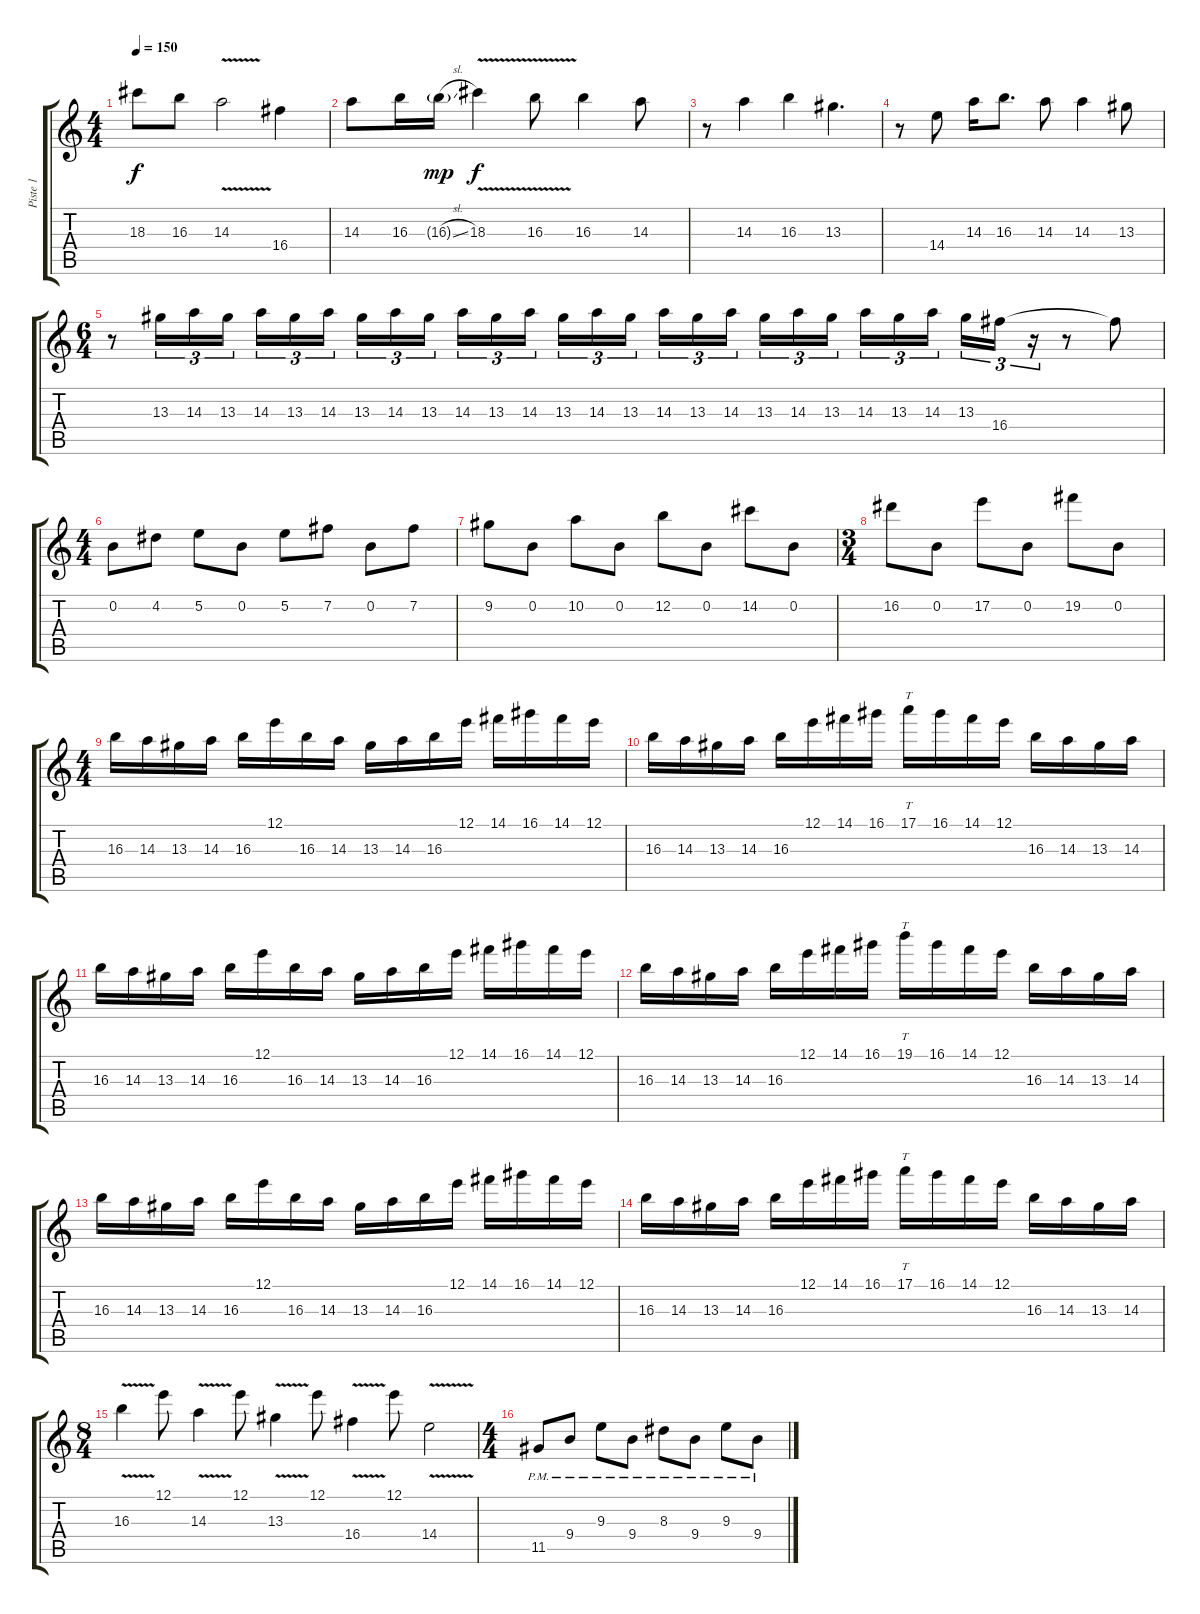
\track ("Piste 1" "Piste 1") {instrument overdrivenguitar}
\staff {score tabs}
\tuning (E4 B3 G3 D3 A2 E2) {hide}
\ts (4 4)
\tempo 150
\clef g2
\ks c
18.3.8{dy f} 16.3.8 14.3{v}.2 16.4.4 |
14.3.8 16.3.16 16.3{sl g}.16{dy mp} 18.3{v}.4{dy f} 16.3{v}.8 16.3.4 14.3.8 |
r.8 14.3.4 16.3.4 13.3.4{d} |
r.8 14.4.8 14.3.16 16.3.8{d} 14.3.8 14.3.4 13.3.8 |
\ts (6 4)
r.8 13.3.16{tu (3 2)} 14.3.16{tu (3 2)} 13.3.16{tu (3 2) beam splitsecondary} 14.3.16{tu (3 2)} 13.3.16{tu (3 2)} 14.3.16{tu (3 2) beam splitsecondary} 13.3.16{tu (3 2)} 14.3.16{tu (3 2)} 13.3.16{tu (3 2) beam splitsecondary} 14.3.16{tu (3 2)} 13.3.16{tu (3 2)} 14.3.16{tu (3 2) beam splitsecondary} 13.3.16{tu (3 2)} 14.3.16{tu (3 2)} 13.3.16{tu (3 2)} 14.3.16{tu (3 2)} 13.3.16{tu (3 2)} 14.3.16{tu (3 2) beam splitsecondary} 13.3.16{tu (3 2)} 14.3.16{tu (3 2)} 13.3.16{tu (3 2) beam splitsecondary} 14.3.16{tu (3 2)} 13.3.16{tu (3 2)} 14.3.16{tu (3 2) beam splitsecondary} 13.3.16{tu (3 2)} 16.4.16{tu (3 2)} r.16{tu (3 2)} r.8 16.4{t}.8 |
\ts (4 4)
0.2.8 4.2.8 5.2.8 0.2.8 5.2.8 7.2.8 0.2.8 7.2.8 |
9.2.8 0.2.8 10.2.8 0.2.8 12.2.8 0.2.8 14.2.8 0.2.8 |
\ts (3 4)
16.2.8 0.2.8 17.2.8 0.2.8 19.2.8 0.2.8 |
\ts (4 4)
16.3.16 14.3.16 13.3.16 14.3.16 16.3.16 12.1.16 16.3.16 14.3.16 13.3.16 14.3.16 16.3.16 12.1.16 14.1.16 16.1.16 14.1.16 12.1.16 |
16.3.16 14.3.16 13.3.16 14.3.16 16.3.16 12.1.16 14.1.16 16.1.16 17.1.16{tt} 16.1.16 14.1.16 12.1.16 16.3.16 14.3.16 13.3.16 14.3.16 |
16.3.16 14.3.16 13.3.16 14.3.16 16.3.16 12.1.16 16.3.16 14.3.16 13.3.16 14.3.16 16.3.16 12.1.16 14.1.16 16.1.16 14.1.16 12.1.16 |
16.3.16 14.3.16 13.3.16 14.3.16 16.3.16 12.1.16 14.1.16 16.1.16 19.1.16{tt} 16.1.16 14.1.16 12.1.16 16.3.16 14.3.16 13.3.16 14.3.16 |
16.3.16 14.3.16 13.3.16 14.3.16 16.3.16 12.1.16 16.3.16 14.3.16 13.3.16 14.3.16 16.3.16 12.1.16 14.1.16 16.1.16 14.1.16 12.1.16 |
16.3.16 14.3.16 13.3.16 14.3.16 16.3.16 12.1.16 14.1.16 16.1.16 17.1.16{tt} 16.1.16 14.1.16 12.1.16 16.3.16 14.3.16 13.3.16 14.3.16 |
\ts (8 4)
16.3{v}.4 12.1.8 14.3{v}.4 12.1.8 13.3{v}.4 12.1.8 16.4{v}.4 12.1.8 14.4{v}.2 |
\ts (4 4)
11.5{pm}.8 9.4{pm}.8 9.3{pm}.8 9.4{pm}.8 8.3{pm}.8 9.4{pm}.8 9.3{pm}.8 9.4{pm}.8
